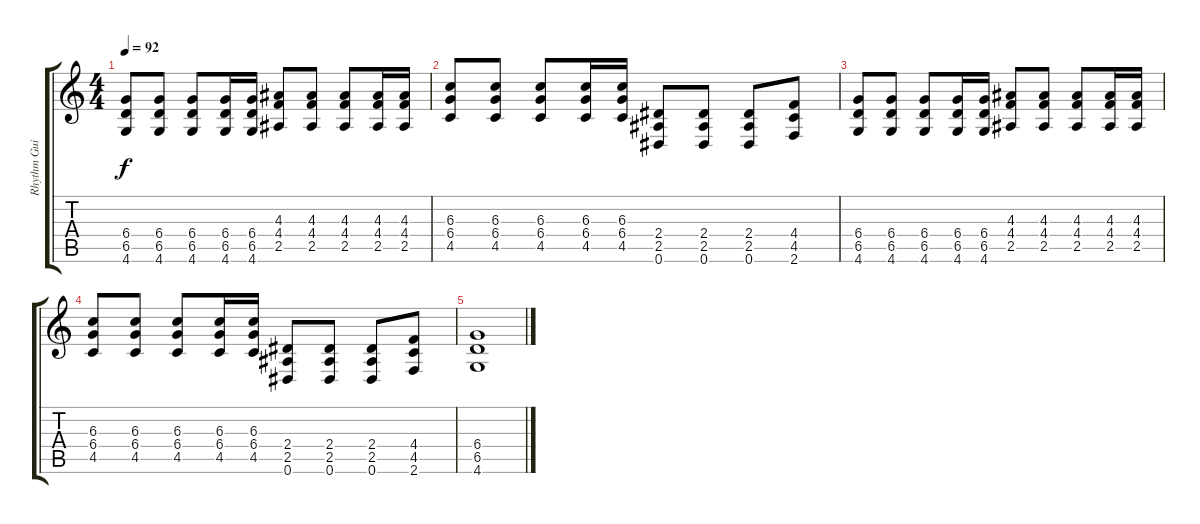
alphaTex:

\track ("Rhythm Guitar" "Rhythm Gui") {instrument distortionguitar}
\staff {score tabs}
\tuning (Eb4 Bb3 Gb3 Db3 Ab2 Eb2) {hide}
\ts (4 4)
\tempo 92
\clef g2
\ks c
(6.4 6.5 4.6).8{dy f} (6.4 6.5 4.6).8 (6.4 6.5 4.6).8 (6.4 6.5 4.6).16 (6.4 6.5 4.6).16 (4.3 4.4 2.5).8{volume 11} (4.3 4.4 2.5).8 (4.3 4.4 2.5).8 (4.3 4.4 2.5).16 (4.3 4.4 2.5).16 |
(6.3 6.4 4.5).8{volume 9} (6.3 6.4 4.5).8 (6.3 6.4 4.5).8 (6.3 6.4 4.5).16 (6.3 6.4 4.5).16 (2.4 2.5 0.6).8{volume 7} (2.4 2.5 0.6).8 (2.4 2.5 0.6).8 (4.4 4.5 2.6).8 |
(6.4 6.5 4.6).8{volume 5} (6.4 6.5 4.6).8 (6.4 6.5 4.6).8 (6.4 6.5 4.6).16 (6.4 6.5 4.6).16 (4.3 4.4 2.5).8{volume 3} (4.3 4.4 2.5).8 (4.3 4.4 2.5).8 (4.3 4.4 2.5).16 (4.3 4.4 2.5).16 |
(6.3 6.4 4.5).8{volume 2} (6.3 6.4 4.5).8 (6.3 6.4 4.5).8 (6.3 6.4 4.5).16 (6.3 6.4 4.5).16 (2.4 2.5 0.6).8{volume 1} (2.4 2.5 0.6).8 (2.4 2.5 0.6).8 (4.4 4.5 2.6).8 |
(6.4 6.5 4.6).1{volume 0}
